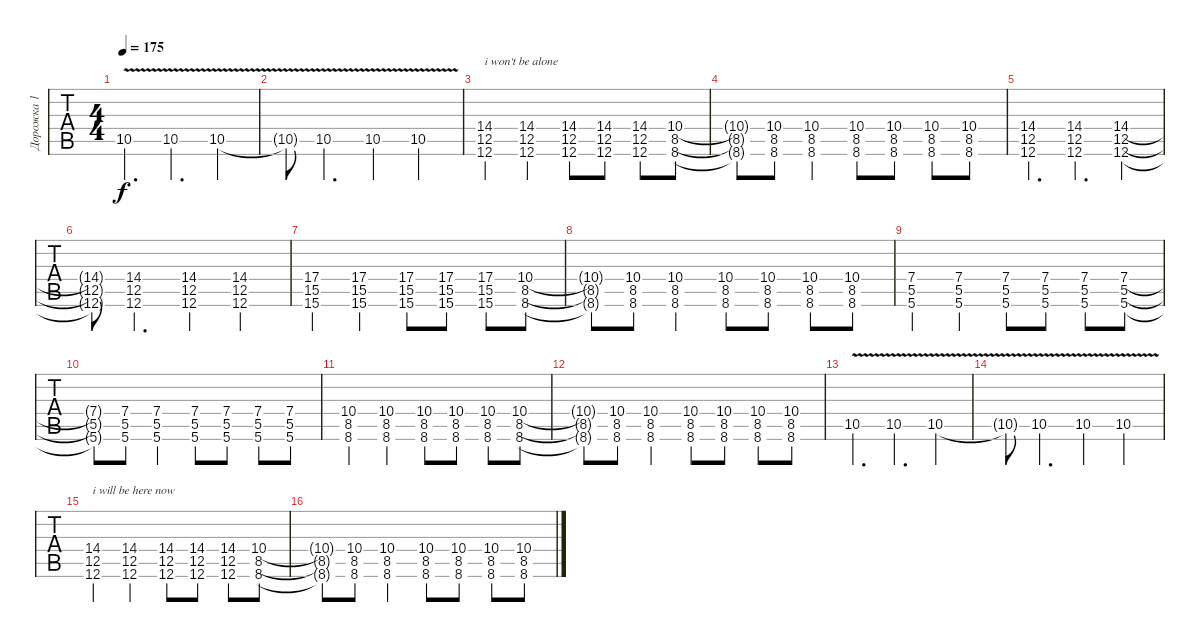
\track ("Дорожка 1" "Дорожка 1") {instrument overdrivenguitar}
\staff {tabs}
\tuning (Db4 Ab3 E3 B2 Gb2 Db2) {hide}
\ts (4 4)
\tempo 175
\clef g2
\ks c
10.5{v}.4{d dy f} 10.5{v}.4{d} 10.5{v}.4 |
10.5{t}.8 10.5{v}.4{d} 10.5{v}.4 10.5{v}.4 |
(14.4 12.5 12.6).4{txt "i won't be alone"} (14.4 12.5 12.6).4 (14.4 12.5 12.6).8 (14.4 12.5 12.6).8 (14.4 12.5 12.6).8 (10.4 8.5 8.6).8 |
(10.4{t} 8.5{t} 8.6{t}).8 (10.4 8.5 8.6).8 (10.4 8.5 8.6).4 (10.4 8.5 8.6).8 (10.4 8.5 8.6).8 (10.4 8.5 8.6).8 (10.4 8.5 8.6).8 |
(14.4 12.5 12.6).4{d} (14.4 12.5 12.6).4{d} (14.4 12.5 12.6).4 |
(14.4{t} 12.5{t} 12.6{t}).8 (14.4 12.5 12.6).4{d} (14.4 12.5 12.6).4 (14.4 12.5 12.6).4 |
(17.4 15.5 15.6).4 (17.4 15.5 15.6).4 (17.4 15.5 15.6).8 (17.4 15.5 15.6).8 (17.4 15.5 15.6).8 (10.4 8.5 8.6).8 |
(10.4{t} 8.5{t} 8.6{t}).8 (10.4 8.5 8.6).8 (10.4 8.5 8.6).4 (10.4 8.5 8.6).8 (10.4 8.5 8.6).8 (10.4 8.5 8.6).8 (10.4 8.5 8.6).8 |
(7.4 5.5 5.6).4 (7.4 5.5 5.6).4 (7.4 5.5 5.6).8 (7.4 5.5 5.6).8 (7.4 5.5 5.6).8 (7.4 5.5 5.6).8 |
(7.4{t} 5.5{t} 5.6{t}).8 (7.4 5.5 5.6).8 (7.4 5.5 5.6).4 (7.4 5.5 5.6).8 (7.4 5.5 5.6).8 (7.4 5.5 5.6).8 (7.4 5.5 5.6).8 |
(10.4 8.5 8.6).4 (10.4 8.5 8.6).4 (10.4 8.5 8.6).8 (10.4 8.5 8.6).8 (10.4 8.5 8.6).8 (10.4 8.5 8.6).8 |
(10.4{t} 8.5{t} 8.6{t}).8 (10.4 8.5 8.6).8 (10.4 8.5 8.6).4 (10.4 8.5 8.6).8 (10.4 8.5 8.6).8 (10.4 8.5 8.6).8 (10.4 8.5 8.6).8 |
10.5{v}.4{d} 10.5{v}.4{d} 10.5{v}.4 |
10.5{t}.8 10.5{v}.4{d} 10.5{v}.4 10.5{v}.4 |
(14.4 12.5 12.6).4{txt "i will be here now"} (14.4 12.5 12.6).4 (14.4 12.5 12.6).8 (14.4 12.5 12.6).8 (14.4 12.5 12.6).8 (10.4 8.5 8.6).8 |
(10.4{t} 8.5{t} 8.6{t}).8 (10.4 8.5 8.6).8 (10.4 8.5 8.6).4 (10.4 8.5 8.6).8 (10.4 8.5 8.6).8 (10.4 8.5 8.6).8 (10.4 8.5 8.6).8
